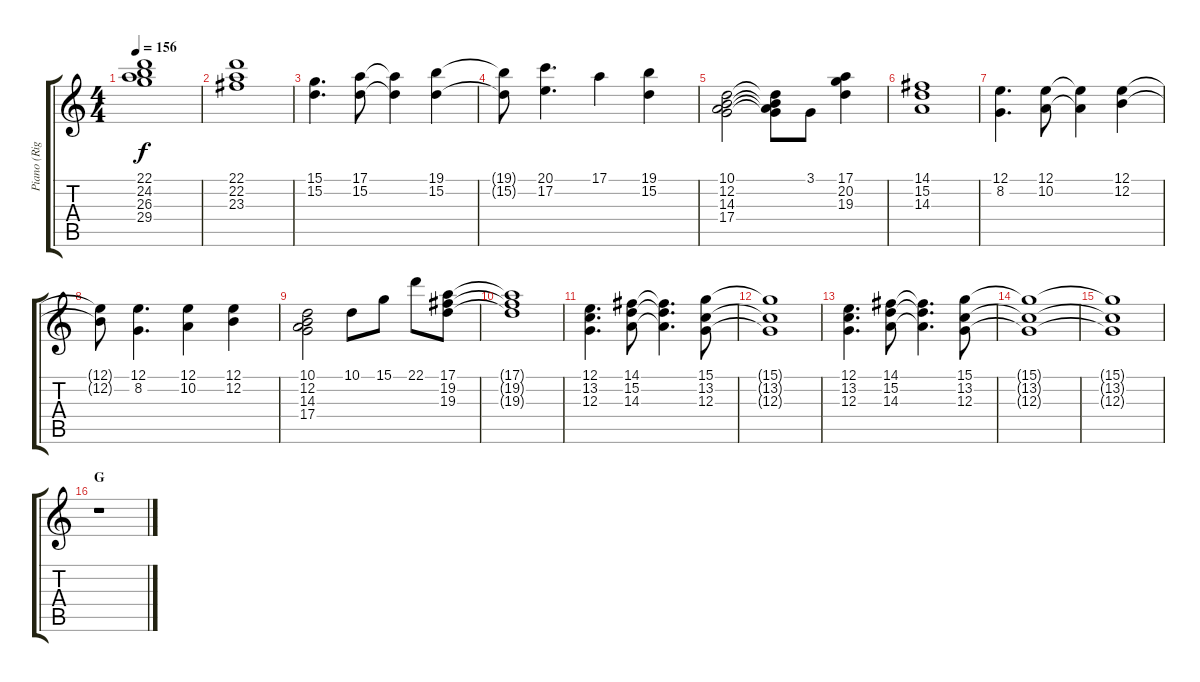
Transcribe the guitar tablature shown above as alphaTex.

\track ("Piano (Right Hand)" "Piano (Rig") {instrument acousticgrandpiano}
\staff {score tabs}
\tuning (E4 B3 G3 D3 A2 E2) {hide}
\ts (4 4)
\tempo 156
\clef g2
\ks c
(22.1 24.2 26.3 29.4).1{dy f} |
(22.1 22.2 23.3).1 |
(15.1 15.2).4{d} (17.1 15.2).8 (17.1{t} 15.2{t}).4 (19.1 15.2).4 |
(19.1{t} 15.2{t}).8 (20.1 17.2).4{d} 17.1.4 (19.1 15.2).4 |
(10.1 12.2 14.3 17.4).2 (10.1{t} 12.2{t} 14.3{t} 17.4{t}).8 3.1.8 (17.1 20.2 19.3).4 |
(14.1 15.2 14.3).1 |
(12.1 8.2).4{d} (12.1 10.2).8 (12.1{t} 10.2{t}).4 (12.1 12.2).4 |
(12.1{t} 12.2{t}).8 (12.1 8.2).4{d} (12.1 10.2).4 (12.1 12.2).4 |
(10.1 12.2 14.3 17.4).2 10.1.8 15.1.8 22.1.8 (17.1 19.2 19.3).8 |
(17.1{t} 19.2{t} 19.3{t}).1 |
(12.1 13.2 12.3).4{d} (14.1 15.2 14.3).8 (14.1{t} 15.2{t} 14.3{t}).4{d} (15.1 13.2 12.3).8 |
(15.1{t} 13.2{t} 12.3{t}).1 |
(12.1 13.2 12.3).4{d} (14.1 15.2 14.3).8 (14.1{t} 15.2{t} 14.3{t}).4{d} (15.1 13.2 12.3).8 |
(15.1{t} 13.2{t} 12.3{t}).1 |
(15.1{t} 13.2{t} 12.3{t}).1 |
\section ("" "G")
r.1
